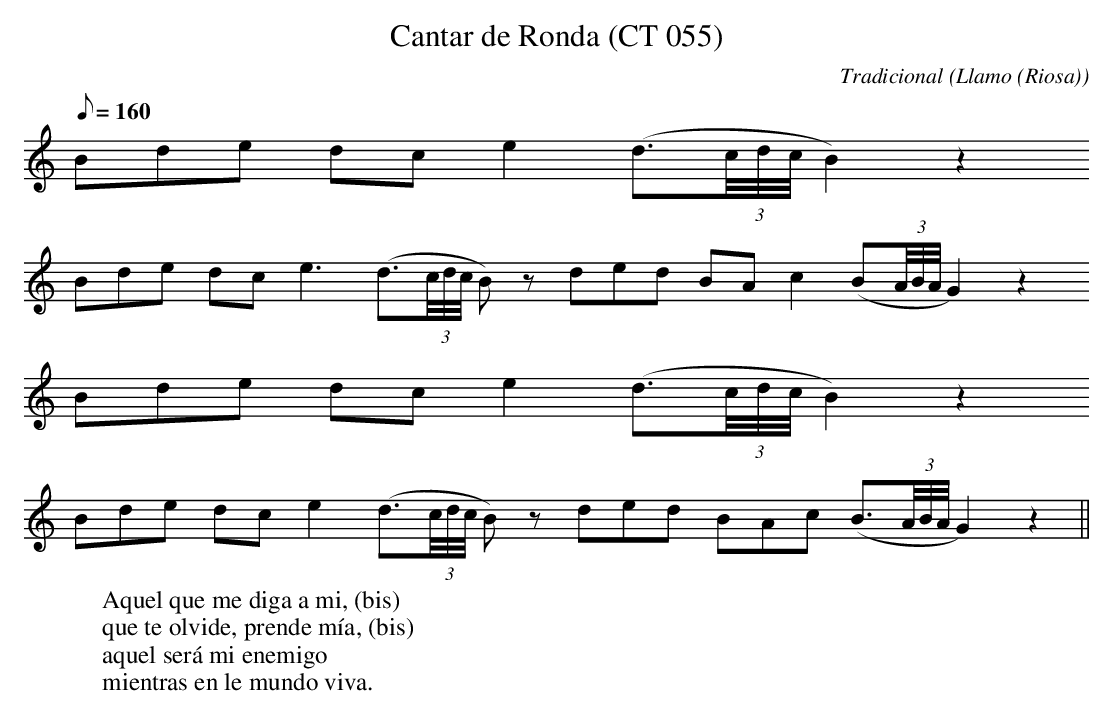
X:1
T:Cantar de Ronda (CT 055)
C:Tradicional
O:Llamo (Riosa)
M:Llibre
L:1/8
Q:1/8=160
W:Aquel que me diga a mi, (bis)
W:que te olvide, prende mía, (bis)
W:aquel será mi enemigo
W:mientras en le mundo viva.
K:C
Bde dce2 (d3/2(3c/4d/4c/4 B2) z2
Bde dce3 (d3/2(3c/4d/4c/4 B) z ded BAc2 (B(3A/4B/4A/4 G2) z2
Bde dce2 (d3/2(3c/4d/4c/4 B2) z2
Bde dce2 (d3/2(3c/4d/4c/4 B) z ded BAc (B3/2(3A/4B/4A/4 G2) z2 ||
